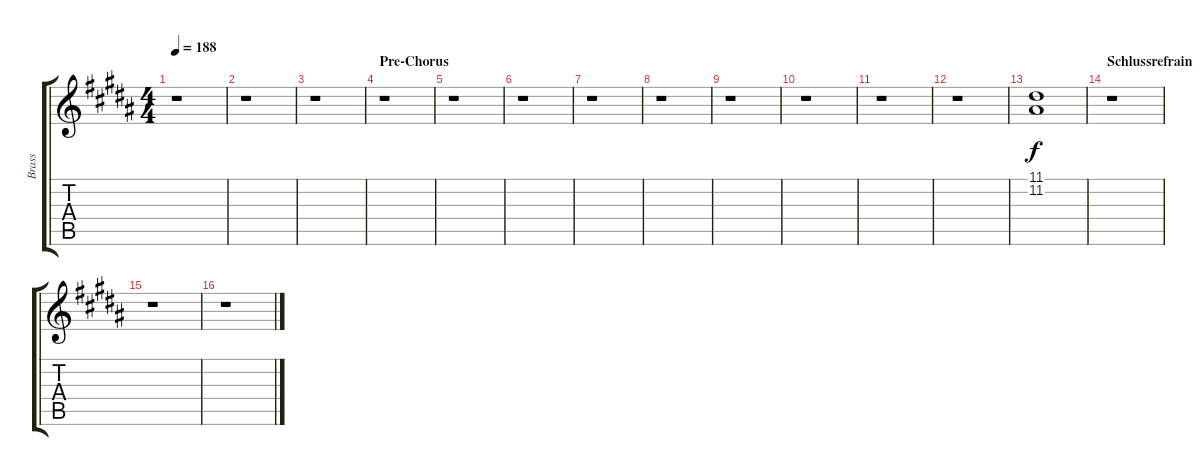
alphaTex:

\track ("Brass" "Brass") {instrument brasssection}
\staff {score tabs}
\tuning (E4 B3 G3 D3 A2 E2) {hide}
\ts (4 4)
\tempo 188
\clef g2
\ks b
r.1{dy f} |
r.1 |
r.1 |
\section ("" "Pre-Chorus")
r.1 |
r.1 |
r.1 |
r.1 |
r.1 |
r.1 |
r.1 |
r.1 |
r.1{volume 4} |
(11.1 11.2).1{volume 14} |
\section ("" "Schlussrefrain")
r.1 |
r.1 |
r.1
